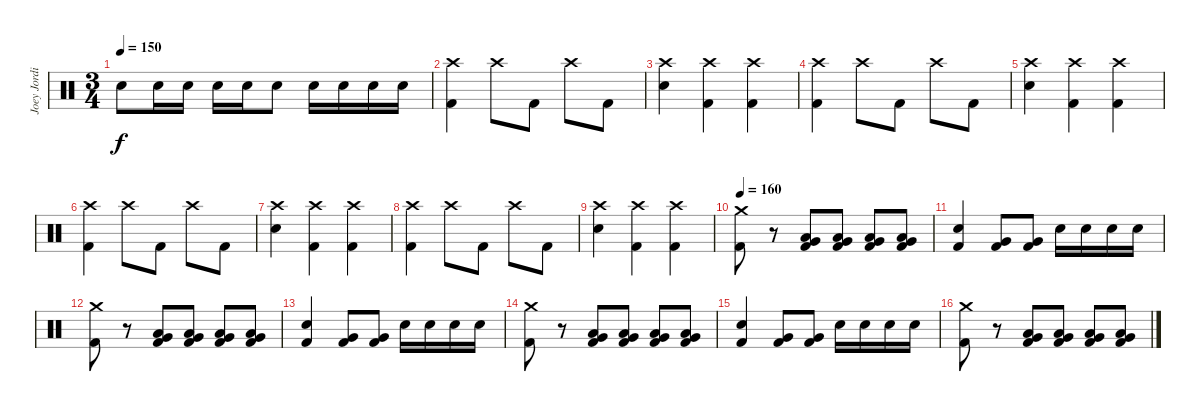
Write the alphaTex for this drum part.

\track ("Joey Jordison" "Joey Jordi") {instrument percussion}
\staff {score}
\articulation defaults
\ts (3 4)
\tempo 150
\clef neutral
\ks c "Electric Snare (hit)".8{dy f} "Electric Snare (hit)".16 "Electric Snare (hit)".16 "Electric Snare (hit)".16 "Electric Snare (hit)".16 "Electric Snare (hit)".8 "Electric Snare (hit)".16 "Electric Snare (hit)".16 "Electric Snare (hit)".16 "Electric Snare (hit)".16
|
("Crash high (hit)" "Kick (hit) 2").4 "Crash high (hit)".8 "Kick (hit) 2".8 "Crash high (hit)".8 "Kick (hit) 2".8 |
("Crash high (hit)" "Electric Snare (hit)").4 ("Crash high (hit)" "Kick (hit) 2").4 ("Crash high (hit)" "Kick (hit) 2").4 |
("Crash high (hit)" "Kick (hit) 2").4 "Crash high (hit)".8 "Kick (hit) 2".8 "Crash high (hit)".8 "Kick (hit) 2".8 |
("Crash high (hit)" "Electric Snare (hit)").4 ("Crash high (hit)" "Kick (hit) 2").4 ("Crash high (hit)" "Kick (hit) 2").4 |
("Crash high (hit)" "Kick (hit) 2").4 "Crash high (hit)".8 "Kick (hit) 2".8 "Crash high (hit)".8 "Kick (hit) 2".8 |
("Crash high (hit)" "Electric Snare (hit)").4 ("Crash high (hit)" "Kick (hit) 2").4 ("Crash high (hit)" "Kick (hit) 2").4 |
("Crash high (hit)" "Kick (hit) 2").4 "Crash high (hit)".8 "Kick (hit) 2".8 "Crash high (hit)".8 "Kick (hit) 2".8 |
("Crash high (hit)" "Electric Snare (hit)").4 ("Crash high (hit)" "Kick (hit) 2").4 ("Crash high (hit)" "Kick (hit) 2").4 |
\tempo 160
("Crash medium (hit)" "Kick (hit) 2").8 r.8 ("Low Tom (hit)" "Very Low Tom (hit)" "Kick (hit) 2").8 ("Low Tom (hit)" "Very Low Tom (hit)" "Kick (hit) 2").8 ("Low Tom (hit)" "Very Low Tom (hit)" "Kick (hit) 2").8 ("Low Tom (hit)" "Very Low Tom (hit)" "Kick (hit) 2").8 |
("Electric Snare (hit)" "Kick (hit) 2").4 ("Very Low Tom (hit)" "Kick (hit) 2").8 ("Very Low Tom (hit)" "Kick (hit) 2").8 "Electric Snare (hit)".16 "Electric Snare (hit)".16 "Electric Snare (hit)".16 "Electric Snare (hit)".16 |
("Crash medium (hit)" "Kick (hit) 2").8 r.8 ("Low Tom (hit)" "Very Low Tom (hit)" "Kick (hit) 2").8 ("Low Tom (hit)" "Very Low Tom (hit)" "Kick (hit) 2").8 ("Low Tom (hit)" "Very Low Tom (hit)" "Kick (hit) 2").8 ("Low Tom (hit)" "Very Low Tom (hit)" "Kick (hit) 2").8 |
("Electric Snare (hit)" "Kick (hit) 2").4 ("Very Low Tom (hit)" "Kick (hit) 2").8 ("Very Low Tom (hit)" "Kick (hit) 2").8 "Electric Snare (hit)".16 "Electric Snare (hit)".16 "Electric Snare (hit)".16 "Electric Snare (hit)".16 |
("Crash medium (hit)" "Kick (hit) 2").8 r.8 ("Low Tom (hit)" "Very Low Tom (hit)" "Kick (hit) 2").8 ("Low Tom (hit)" "Very Low Tom (hit)" "Kick (hit) 2").8 ("Low Tom (hit)" "Very Low Tom (hit)" "Kick (hit) 2").8 ("Low Tom (hit)" "Very Low Tom (hit)" "Kick (hit) 2").8 |
("Electric Snare (hit)" "Kick (hit) 2").4 ("Very Low Tom (hit)" "Kick (hit) 2").8 ("Very Low Tom (hit)" "Kick (hit) 2").8 "Electric Snare (hit)".16 "Electric Snare (hit)".16 "Electric Snare (hit)".16 "Electric Snare (hit)".16 |
("Crash medium (hit)" "Kick (hit) 2").8 r.8 ("Low Tom (hit)" "Very Low Tom (hit)" "Kick (hit) 2").8 ("Low Tom (hit)" "Very Low Tom (hit)" "Kick (hit) 2").8 ("Low Tom (hit)" "Very Low Tom (hit)" "Kick (hit) 2").8 ("Low Tom (hit)" "Very Low Tom (hit)" "Kick (hit) 2").8
